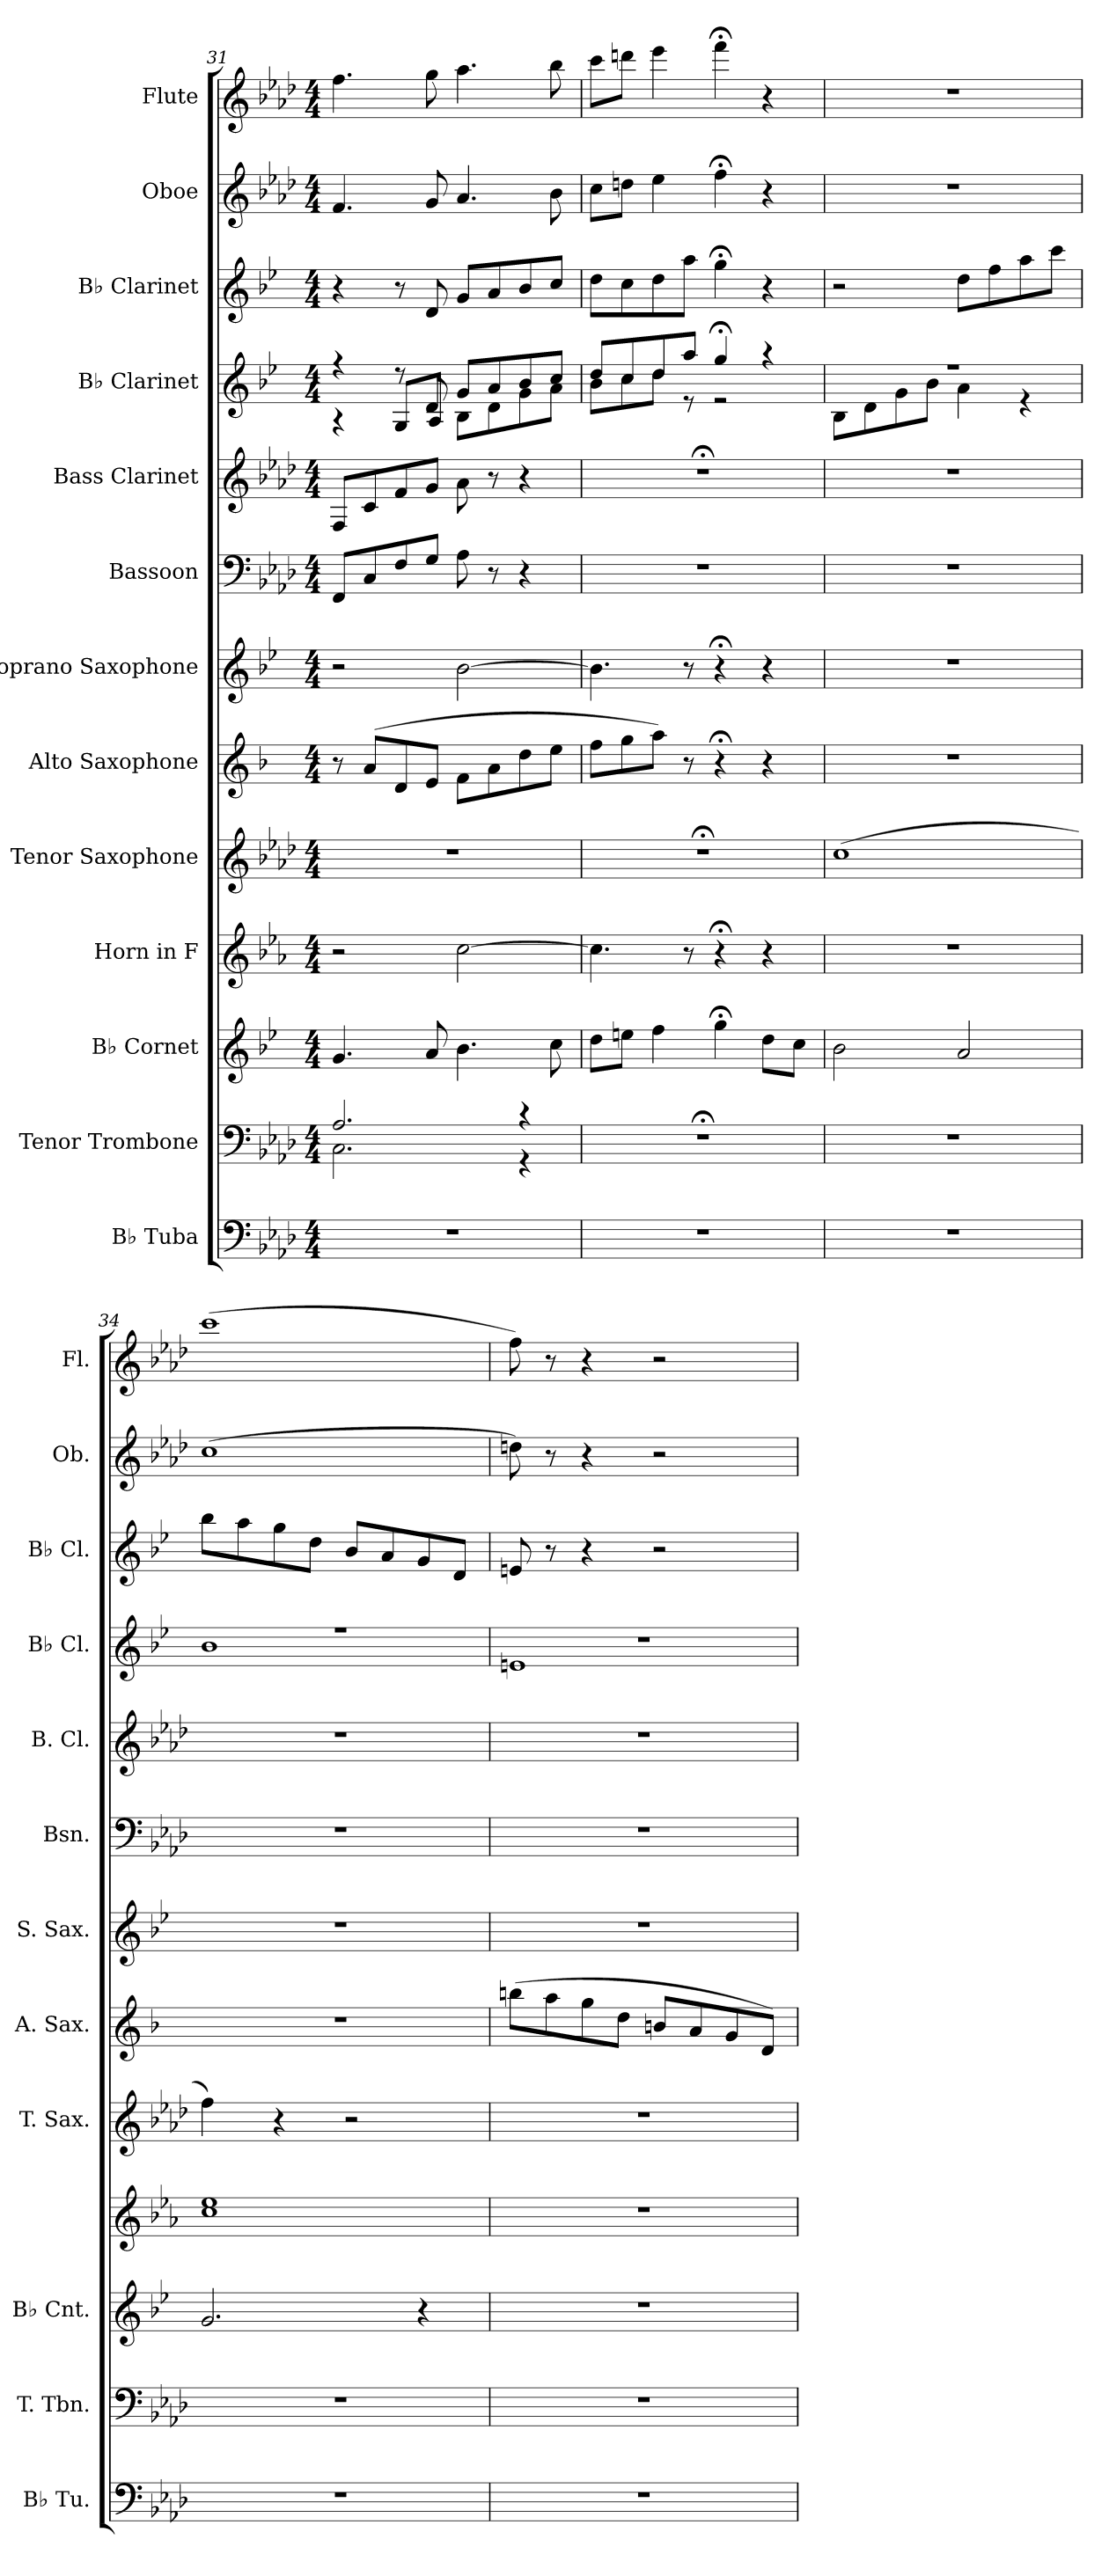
**kern	**kern	**kern	**kern	**kern	**kern	**kern	**kern	**kern	**kern	**kern	**kern	**kern
*part13	*part12	*part11	*part10	*part9	*part8	*part7	*part6	*part5	*part4	*part3	*part2	*part1
*staff13	*staff12	*staff11	*staff10	*staff9	*staff8	*staff7	*staff6	*staff5	*staff4	*staff3	*staff2	*staff1
*I"B♭ Tuba	*I"Tenor Trombone	*I"B♭ Cornet	*I"Horn in F	*I"Tenor Saxophone	*I"Alto Saxophone	*I"Soprano Saxophone	*I"Bassoon	*I"Bass Clarinet	*I"B♭ Clarinet	*I"B♭ Clarinet	*I"Oboe	*I"Flute
*I'B♭ Tu.	*I'T. Tbn.	*I'B♭ Cnt.	*	*I'T. Sax.	*I'A. Sax.	*I'S. Sax.	*I'Bsn.	*I'B. Cl.	*I'B♭ Cl.	*I'B♭ Cl.	*I'Ob.	*I'Fl.
*clefF4	*clefF4	*clefG2	*clefG2	*clefG2	*clefG2	*clefG2	*clefF4	*clefG2	*clefG2	*clefG2	*clefG2	*clefG2
*	*	*ITrd1c2	*ITrd4c7	*ITrd8c14	*ITrd5c9	*ITrd1c2	*	*ITrd8c14	*ITrd1c2	*ITrd1c2	*	*
*k[b-e-a-d-]	*k[b-e-a-d-]	*k[b-e-a-d-]	*k[b-e-a-d-]	*k[b-e-a-d-]	*k[b-e-a-d-]	*k[b-e-a-d-]	*k[b-e-a-d-]	*k[b-e-a-d-]	*k[b-e-a-d-]	*k[b-e-a-d-]	*k[b-e-a-d-]	*k[b-e-a-d-]
*M4/4	*M4/4	*M4/4	*M4/4	*M4/4	*M4/4	*M4/4	*M4/4	*M4/4	*M4/4	*M4/4	*M4/4	*M4/4
=31	=31	=31	=31	=31	=31	=31	=31	=31	=31	=31	=31	=31
*	*^	*	*	*	*	*	*	*	*^	*	*	*
1r	2.A-/	2.C\	4.f/	2r	1r	8r	2r	8FF/L	8FF/L	4r	4r	4r	4.f/	4.ff\
.	.	.	.	.	.	(8c/L	.	8C/	8C/	.	.	.	.	.
.	.	.	.	.	.	8F/	.	8F/	8F/	8r	8F/L	8r	.	.
.	.	.	8g/	.	.	8G/J	.	8G/J	8G/J	8c/	8G/J	8c/	8g/	8gg\
.	.	.	4.a-\	[2f\	.	8A-\L	[2a-\	8A-\	8A-\	8f/L	8A-\L	8f/L	4.a-/	4.aa-\
.	.	.	.	.	.	8c\	.	8r	8r	8g/	8c\	8g/	.	.
.	4r	4r	.	.	.	8f\	.	4r	4r	8a-/	8f\	8a-/	.	.
.	.	.	8b-\	.	.	8g\J	.	.	.	8b-/J	8g\J	8b-/J	8b-\	8bb-\
*	*v	*v	*	*	*	*	*	*	*	*	*	*	*	*
=32	=32	=32	=32	=32	=32	=32	=32	=32	=32	=32	=32	=32	=32
1r	1r;<	8cc\L	4.f\]	1r;<	8a-\L	4.a-\]	1r	1r;<	8cc/L	8a-\L	8cc\L	8cc\L	8ccc\L
.	.	8ddn\J	.	.	8b-\	.	.	.	8b-/	8b-\	8b-\	8ddn\J	8dddn\J
.	.	4ee-\	.	.	8cc\J)	.	.	.	8cc/	8cc\J	8cc\	4ee-\	4eee-\
.	.	.	8r	.	8r	8r	.	.	8gg/J	8r	8gg\J	.	.
.	.	4ff;<\	4r;<	.	4r;<	4r;<	.	.	4ff;</	2r	4ff;<\	4ff;<\	4fff;<\
.	.	8cc\L	4r	.	4r	4r	.	.	4r	.	4r	4r	4r
.	.	8b-\J	.	.	.	.	.	.	.	.	.	.	.
=33	=33	=33	=33	=33	=33	=33	=33	=33	=33	=33	=33	=33	=33
1r	1r	2a-\	1r	(1c	1r	1r	1r	1r	1r	8A-\L	2r	1r	1r
.	.	.	.	.	.	.	.	.	.	8c\	.	.	.
.	.	.	.	.	.	.	.	.	.	8f\	.	.	.
.	.	.	.	.	.	.	.	.	.	8a-\J	.	.	.
.	.	2g/	.	.	.	.	.	.	.	4g\	8cc\L	.	.
.	.	.	.	.	.	.	.	.	.	.	8ee-\	.	.
.	.	.	.	.	.	.	.	.	.	4r	8gg\	.	.
.	.	.	.	.	.	.	.	.	.	.	8bb-\J	.	.
!!LO:PB:g=z
=34	=34	=34	=34	=34	=34	=34	=34	=34	=34	=34	=34	=34	=34
1r	1r	2.f/	1f 1a-	4f\)	1r	1r	1r	1r	1r	1a-	8aa-\L	(1cc	(1ccc
.	.	.	.	.	.	.	.	.	.	.	8gg\	.	.
.	.	.	.	4r	.	.	.	.	.	.	8ff\	.	.
.	.	.	.	.	.	.	.	.	.	.	8cc\J	.	.
.	.	.	.	2r	.	.	.	.	.	.	8a-/L	.	.
.	.	.	.	.	.	.	.	.	.	.	8g/	.	.
.	.	4r	.	.	.	.	.	.	.	.	8f/	.	.
.	.	.	.	.	.	.	.	.	.	.	8c/J	.	.
=35	=35	=35	=35	=35	=35	=35	=35	=35	=35	=35	=35	=35	=35
1r	1r	1r	1r	1r	(8ddn\L	1r	1r	1r	1r	1dn	8dn/	8ddn\)	8ff\)
.	.	.	.	.	8cc\	.	.	.	.	.	8r	8r	8r
.	.	.	.	.	8b-\	.	.	.	.	.	4r	4r	4r
.	.	.	.	.	8f\J	.	.	.	.	.	.	.	.
.	.	.	.	.	8dn/L	.	.	.	.	.	2r	2r	2r
.	.	.	.	.	8c/	.	.	.	.	.	.	.	.
.	.	.	.	.	8B-/	.	.	.	.	.	.	.	.
.	.	.	.	.	8F/J)	.	.	.	.	.	.	.	.
*	*	*	*	*	*	*	*	*	*v	*v	*	*	*
=	=	=	=	=	=	=	=	=	=	=	=	=
*-	*-	*-	*-	*-	*-	*-	*-	*-	*-	*-	*-	*-
